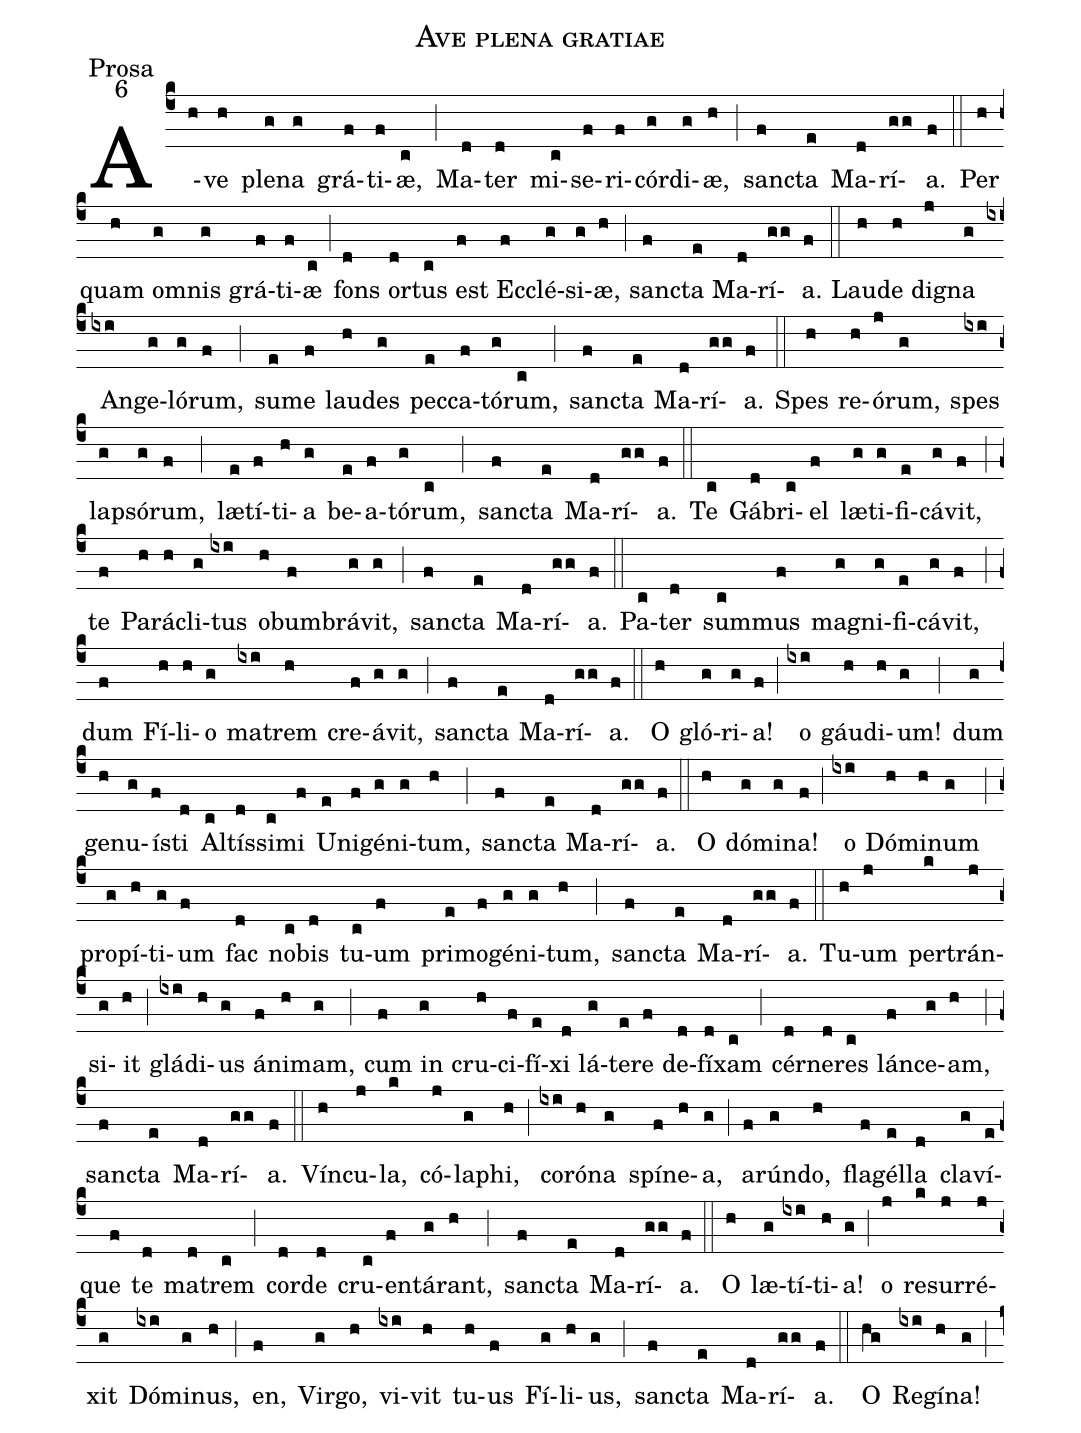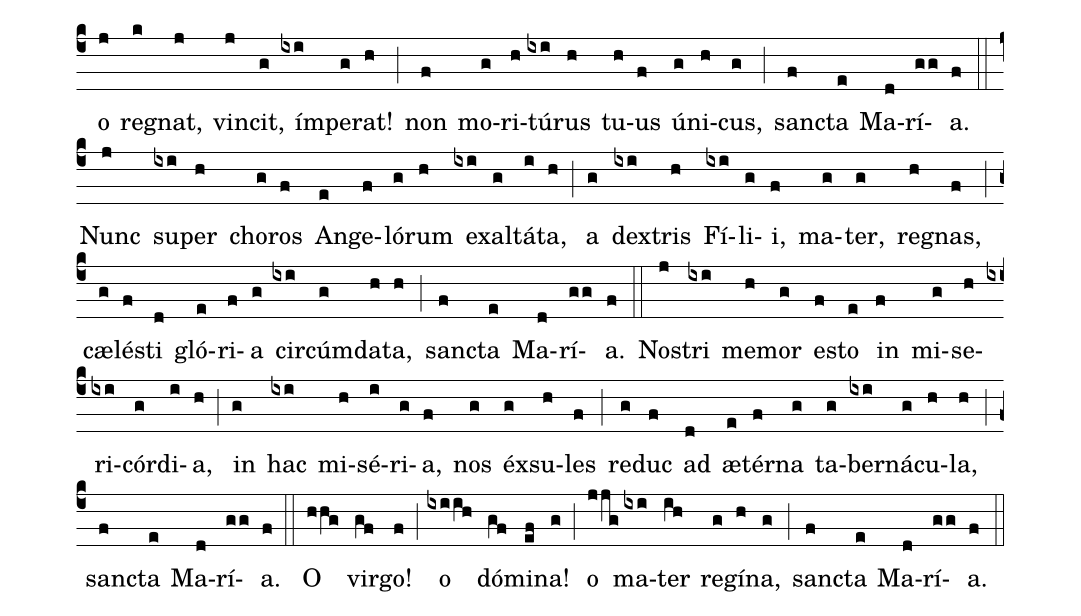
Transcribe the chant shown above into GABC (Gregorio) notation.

name:Ave plena gratiae;
office-part:Prosa;
mode:6;
%%
(c4) A(h)ve(h) ple(g)na(g) grá(f)ti(f)æ,(c) (;) Ma(d)ter(d) mi(c)se(f)ri(f)cór(g)di(g)æ,(h) (;) san(f)cta(e) Ma(d)rí(gg)a.(f) (::) Per(h) quam(h) o(g)mnis(g) grá(f)ti(f)æ(c) (;) fons(d) or(d)tus(c) est(f) Ec(f)clé(g)si(g)æ,(h) (;) san(f)cta(e) Ma(d)rí(gg)a.(f) (::) Lau(h)de(h) di(j)gna(g) An(ixi)ge(g)ló(g)rum,(f) (;) su(e)me(f) lau(h)des(g) pec(e)ca(f)tó(g)rum,(c) (;) san(f)cta(e) Ma(d)rí(gg)a.(f) (::) Spes(h) re(h)ó(j)rum,(g) spes(ixi) la(g)psó(g)rum,(f) (;) læ(e)tí(f)ti(h)a(g) be(e)a(f)tó(g)rum,(c) (;) san(f)cta(e) Ma(d)rí(gg)a.(f) (::) Te(c) Gá(d)bri(c)el(f) læ(g)ti(g)fi(e)cá(g)vit,(f) (;) te(f) Pa(h)rá(h)cli(g)tus(ixi) o(h)bum(f)brá(g)vit,(g) (;) san(f)cta(e) Ma(d)rí(gg)a.(f) (::) Pa(c)ter(d) sum(c)mus(f) ma(g)gni(g)fi(e)cá(g)vit,(f) (;) dum(f) Fí(h)li(h)o(g) ma(ixi)trem(h) cre(f)á(g)vit,(g) (;) san(f)cta(e) Ma(d)rí(gg)a.(f) (::) O(h) gló(g)ri(g)a!(f) (;) o(ixi) gáu(h)di(h)um!(g) (;) dum(g) ge(h)nu(g)í(f)sti(d) Al(c)tís(d)si(c)mi(f) U(e)ni(f)gé(g)ni(g)tum,(h) (;) san(f)cta(e) Ma(d)rí(gg)a.(f) (::) O(h) dó(g)mi(g)na!(f) (;) o(ixi) Dó(h)mi(h)num(g) (;) pro(g)pí(h)ti(g)um(f) fac(d) no(c)bis(d) tu(c)um(f) pri(e)mo(f)gé(g)ni(g)tum,(h) (;) san(f)cta(e) Ma(d)rí(gg)a.(f) (::) Tu(h)um(j) per(k)trán(j)si(g)it(h) (;) glá(ixi)di(h)us(g) á(f)ni(h)mam,(g) (;) cum(f) in(g) cru(h)ci(f)fí(e)xi(d) lá(g)te(e)re(f) de(d)fí(d)xam(c) (;) cér(d)ne(d)res(c) lán(f)ce(g)am,(h) (;) san(f)cta(e) Ma(d)rí(gg)a.(f) (::) Vín(h)cu(j)la,(k) có(j)la(g)phi,(h) (;) co(ixi)ró(h)na(g) spí(f)ne(h)a,(g) (;) a(f)rún(g)do,(h) fla(f)gél(e)la(d) cla(g)ví(e)que(f) te(d) ma(d)trem(c) (;) cor(d)de(d) cru(c)en(f)tá(g)rant,(h) (;) san(f)cta(e) Ma(d)rí(gg)a.(f) (::) O(h) læ(g)tí(ixi)ti(h)a!(g) (;) o(j) re(k)sur(j)ré(j)xit(g) Dó(ixi)mi(g)nus,(h) (;) en,(f) Vir(g)go,(h) vi(ixi)vit(h) tu(h)us(f) Fí(g)li(h)us,(g) (;) san(f)cta(e) Ma(d)rí(gg)a.(f) (::) O(hg) Re(ixi)gí(h)na!(g) (;) o(j) re(k)gnat,(j) vin(j)cit,(g) ím(ixi)pe(g)rat!(h) (;) non(f) mo(g)ri(h)tú(ixi)rus(h) tu(h)us(f) ú(g)ni(h)cus,(g) (;) san(f)cta(e) Ma(d)rí(gg)a.(f) (::) Nunc(j) su(ixi)per(h) cho(g)ros(f) An(e)ge(f)ló(g)rum(h) ex(ixi)al(g)tá(i)ta,(h) (;) a(g) dex(ixi)tris(h) Fí(ixi)li(g)i,(f) ma(g)ter,(g) re(h)gnas,(f) (;) cæ(g)lé(f)sti(d) gló(e)ri(f)a(g) cir(ixi)cúm(g)da(h)ta,(h) (;) san(f)cta(e) Ma(d)rí(gg)a.(f) (::) No(j)stri(ixi) me(h)mor(g) e(f)sto(e) in(f) mi(g)se(h)ri(ixi)cór(g)di(i)a,(h) (;) in(g) hac(ixi) mi(h)sé(i)ri(g)a,(f) nos(g) éx(g)su(h)les(f) (;) re(g)duc(f) ad(d) æ(e)tér(f)na(g) ta(g)ber(ixi)ná(g)cu(h)la,(h) (;) san(f)cta(e) Ma(d)rí(gg)a.(f) (::) O(hhg) vir(gf)go!(f) (;) o(ixiih) dó(gf)mi(ef)na!(g) (;) o(jjg) ma(ixi)ter(ih) re(g)gí(h)na,(g) (;) san(f)cta(e) Ma(d)rí(gg)a.(f) (::)
